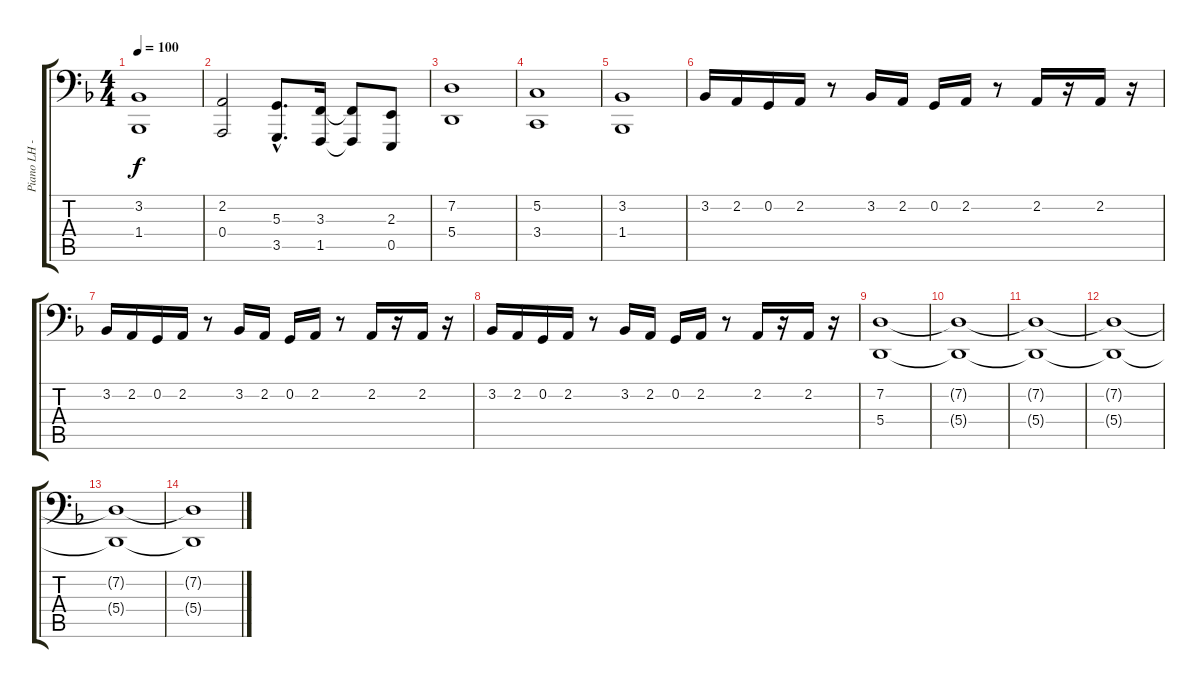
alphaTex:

\track ("Piano LH - Jon Oliva" "Piano LH -") {instrument acousticgrandpiano}
\staff {score tabs}
\tuning (C3 G2 D2 A1 E1 B0) {hide}
\ts (4 4)
\tempo 100
\clef f4
\ks f
(3.2 1.4).1{dy f} |
(2.2 0.4).2 (5.3{hac} 3.5{hac}).8{d} (3.3 1.5).16 (3.3{t} 1.5{t}).8 (2.3 0.5).8 |
(7.2 5.4).1 |
(5.2 3.4).1 |
(3.2 1.4).1 |
3.2.16 2.2.16 0.2.16 2.2.16 r.8 3.2.16 2.2.16 0.2.16 2.2.16 r.8 2.2.16 r.16 2.2.16 r.16 |
3.2.16 2.2.16 0.2.16 2.2.16 r.8 3.2.16 2.2.16 0.2.16 2.2.16 r.8 2.2.16 r.16 2.2.16 r.16 |
3.2.16 2.2.16 0.2.16 2.2.16 r.8 3.2.16 2.2.16 0.2.16 2.2.16 r.8 2.2.16 r.16 2.2.16 r.16 |
(7.2 5.4).1 |
(7.2{t} 5.4{t}).1 |
(7.2{t} 5.4{t}).1 |
(7.2{t} 5.4{t}).1 |
(7.2{t} 5.4{t}).1 |
(7.2{t} 5.4{t}).1
